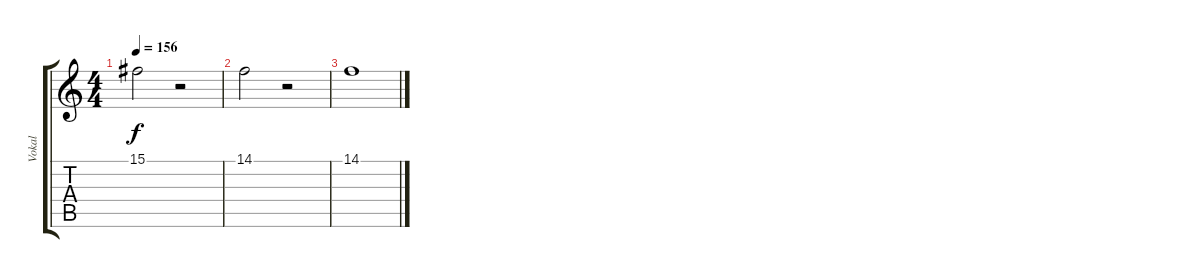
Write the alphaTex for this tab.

\track ("Vokal" "Vokal") {instrument altosax}
\staff {score tabs}
\tuning (Eb4 Bb3 Gb3 Db3 Ab2 Eb2) {hide}
\ts (4 4)
\tempo 156
\clef g2
\ks c
15.1.2{dy f} r.2 |
14.1.2 r.2 |
14.1.1
